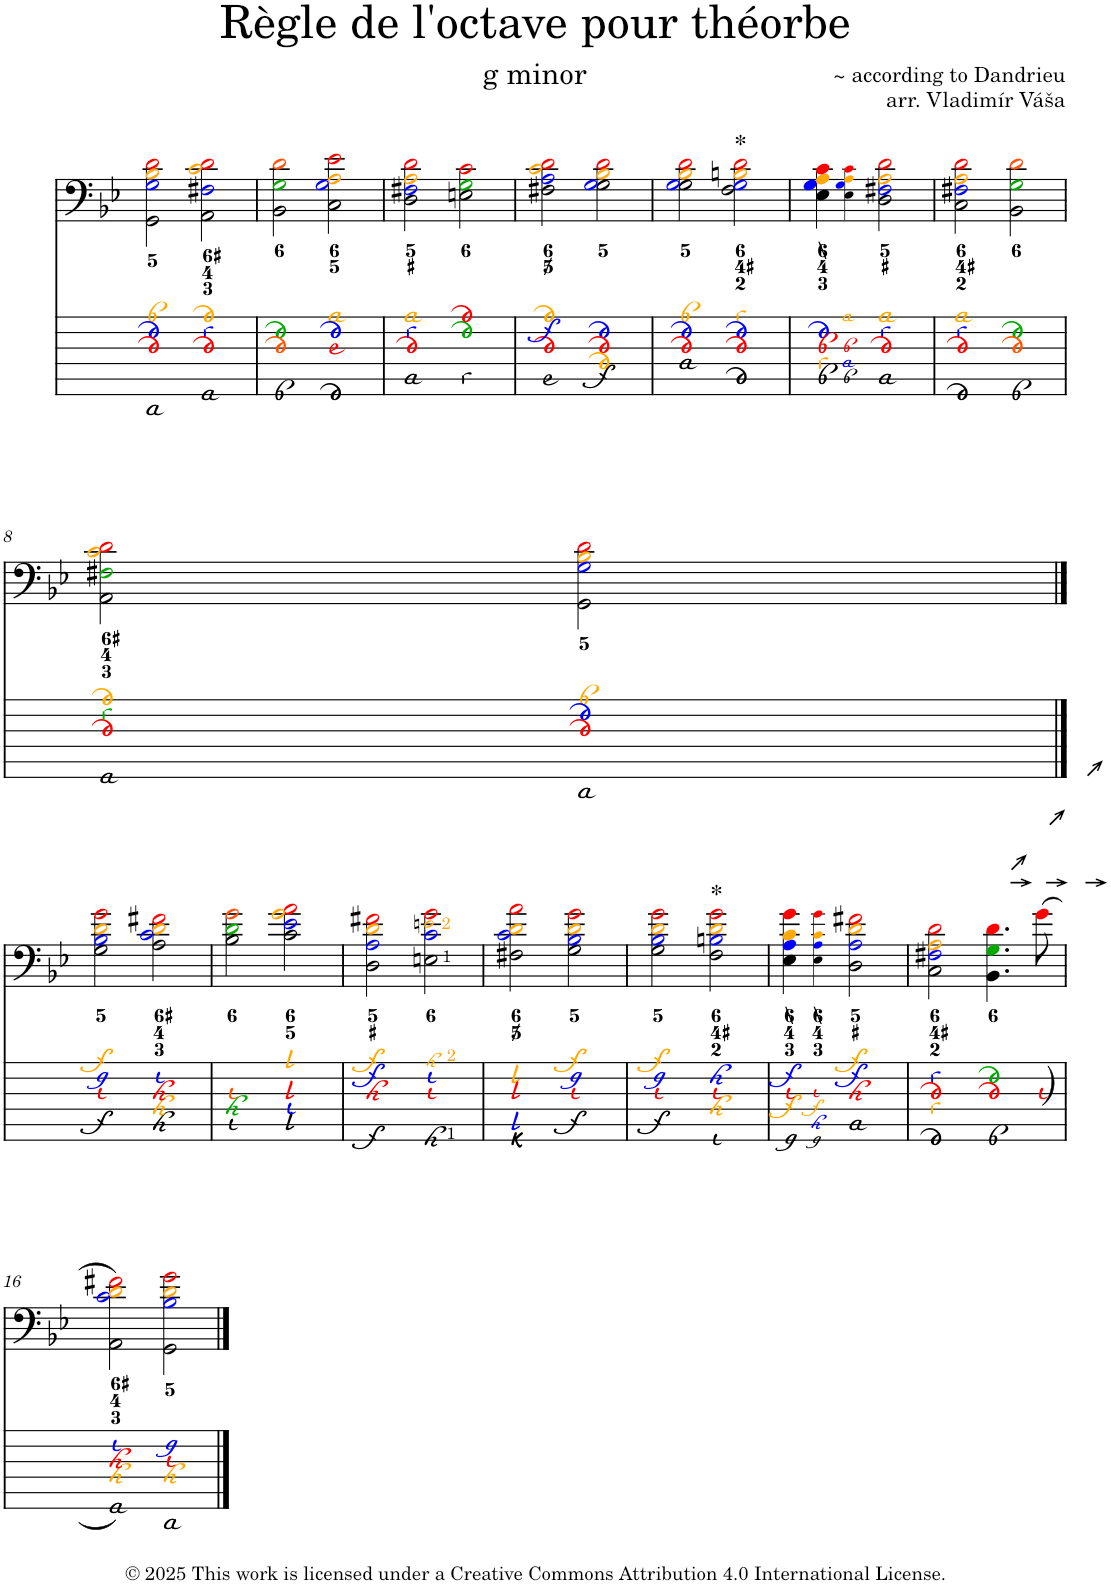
**kern	**kern
*part1	*part1
*staff2	*staff1
*I"Theorba	*
*I'Thb.	*
*stria6	*
*	*clefF4
*k[b-e-]	*k[b-e-]
=1	=1
2GG 2di 2Gj 2B-Z	2GG\ 2Gj\ 2B-Z\ 2di\
2AA 2di 2F#j 2cZ	2AA\ 2F#Xj\ 2cZ\ 2di\
=2	=2
2BB- 2dV 2GN	2BB-\ 2GN\ 2dV\
2C 2e-i 2Gj 2AZ	2C\ 2Gj\ 2AZ\ 2e-i\
=3	=3
2D 2di 2F#j 2AZ	2D\ 2F#Xj\ 2AZ\ 2di\
2E 2GN 2ci	2En\ 2GN\ 2ci\
=4	=4
2F# 2di 2Aj 2cZ	2F#X\ 2Aj\ 2cZ\ 2di\
2G 2B-Z 2di 2Gj	2Gj\ 2G\ 2B-Z\ 2di\
=5	=5
2G 2di 2Gj 2B-Z	2Gj\ 2G\ 2B-Z\ 2di\
!	!LO:TX:a:B:t=*
2F 2di 2Gj 2BZ	2F\ 2Gj\ 2BnZ\ 2di\
=6	=6
4E- 4AZ 4ci 4Gj	4E-\ 4Gj\ 4AZ\ 4ci\
4E-! 4G!j 4c!i 4A!Z	4E-!\ 4G!j\ 4A!Z\ 4c!i\
2D 2di 2F#Xj 2AZ	2D\ 2F#Xj\ 2AZ\ 2di\
=7	=7
2C 2di 2F#j 2AZ	2C\ 2F#Xj\ 2AZ\ 2di\
2BB- 2dV 2GN	2BB-\ 2GN\ 2dV\
!!LO:LB:g=z
=8	=8
2AA 2di 2F#XN 2cZ	2AA\ 2F#XN\ 2cZ\ 2di\
2GG 2di 2Gj 2B-Z	2GG\ 2Gj\ 2B-Z\ 2di\
!!LO:LB:g=z
==9	==9
2G 2gi 2B-j 2dZ	2G\ 2B-j\ 2dZ\ 2gi\
2A 2dZ 2f#i 2cj	2A\ 2cj\ 2dZ\ 2f#Xi\
=10	=10
2B- 2dN 2gV	2B-\ 2dN\ 2gV\
2c 2e-j 2ai 2gZ	2c\ 2e-j\ 2gZ\ 2ai\
=11	=11
2D 2f#i 2Aj 2dZ	2D\ 2Aj\ 2dZ\ 2f#Xi\
2E 2gi 2cj 2e!Z	2En\ 2cj\ 2en!Z\ 2gi\
=12	=12
2F#X 2cj 2ai 2dZ	2F#X\ 2cj\ 2dZ\ 2ai\
2G 2gi 2B-j 2dZ	2G\ 2B-j\ 2dZ\ 2gi\
=13	=13
2G 2gi 2B-j 2dZ	2G\ 2B-j\ 2dZ\ 2gi\
!	!LO:TX:a:B:t=*
2F 2dZ 2gi 2Bnj	2F\ 2Bnj\ 2dZ\ 2gi\
=14	=14
4E- 4cZ 4gi 4Aj	4E-\ 4Aj\ 4cZ\ 4gi\
4E-! 4A!j 4c!Z 4g!i	4E-!\ 4A!j\ 4c!Z\ 4g!i\
2D 2f#Xi 2Aj 2dZ	2D\ 2Aj\ 2dZ\ 2f#Xi\
=15	=15
2C 2AZ 2di 2F#j	2C\ 2F#Xj\ 2AZ\ 2di\
4.BB- 4.di 4.GN	4.BB-\ 4.GN\ 4.di\
8gi	(8gi\
!!LO:LB:g=z
=16	=16
2AA 2dZ 2f#Xi 2cj	2AA\ 2cj\ 2dZ\ 2f#Xi\)
2GG 2dZ 2gi 2B-j	2GG\ 2B-j\ 2dZ\ 2gi\
==	==
*-	*-
